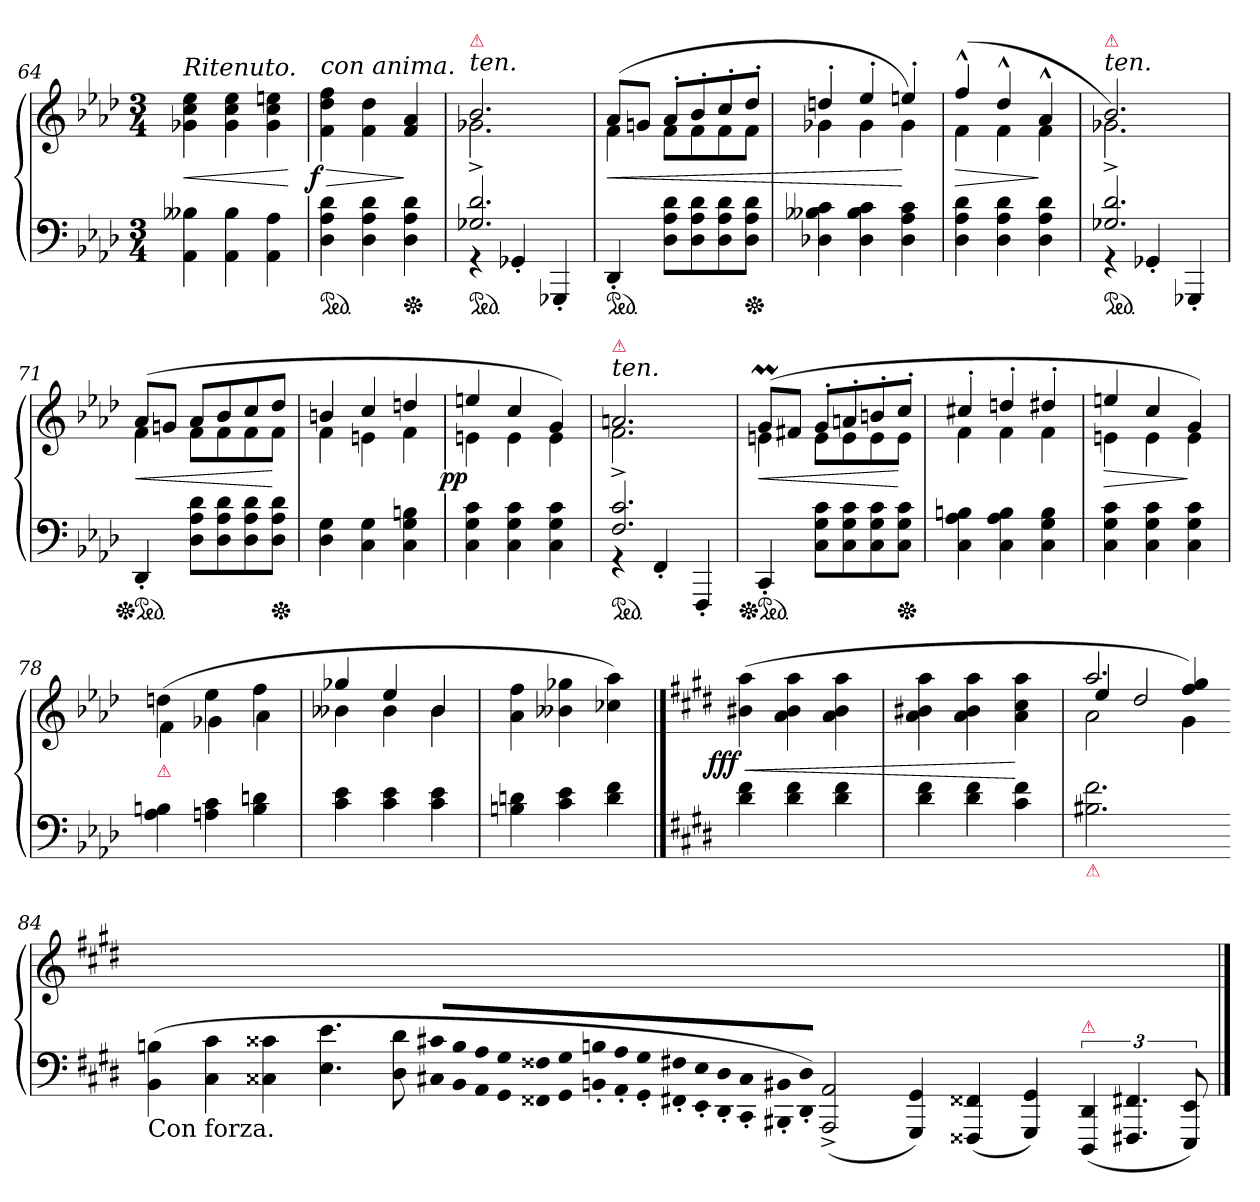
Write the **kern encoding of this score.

**kern	**kern	**dynam
*part1	*part1	*part1
*staff2	*staff1	*staff1/2
*clefF4	*clefG2	*
*k[b-e-a-d-]	*k[b-e-a-d-]	*
*M3/4	*M3/4	*
=64	=64	=64
!	!LO:TX:a:i:t=Ritenuto.	!
4AA- 4B--X	4g-X 4cc 4ee-	<
4AA- 4B--	4g- 4cc 4ee-	.
4AA- 4A-	4g- 4cc 4een	.
.	.	[
=65	=65	=65
!	!LO:TX:a:i:t=con anima.	!
!	!	!LO:DY:n=1:rj
*ped	*	*
4D- 4A- 4d-	4f 4dd- 4ff	> f
4D- 4A- 4d-	4f\ 4dd-\	.
*Xped	*	*
4D- 4A- 4d-	4f 4a-	]
=66	=66	=66
*^	*^	*
!	!	!LO:TX:a:i:t=ten.	!	!
!	!	!LO:TX:a:color=crimson:t=⚠	!	!
*ped	*	*	*	*
2.G-X 2.d-	4rGG	2.b-	2.g-X^<	.
.	4GG-X'</	.	.	.
.	4GGG-X'</	.	.	.
*v	*v	*	*	*
=67	=67	=67	=67
*ped	*	*	*
4DD-'<	(8a-L	4f	<
.	8gnJ	.	.
8D- 8A- 8d-L	8a-'>L	8fL	.
8D- 8A- 8d-	8b-'>	8f	.
8D- 8A- 8d-	8cc'>	8f	.
*Xped	*	*	*
8D- 8A- 8d-J	8dd-'>J	8fJ	.
=68	=68	=68	=68
4D-X 4B--X 4c	4ddn'>	4g-X	.
4D- 4B-- 4c	4ee-'>	4g-	.
4D- 4A- 4c	4een'>	4g-)	[
=69	=69	=69	=69
4D- 4A- 4d-	(>4ff^^>	4f	>
4D- 4A- 4d-	4dd-^^>	4f	.
4D- 4A- 4d-	4a-^^>	4f	]
=70	=70	=70	=70
*^	*	*	*
!	!	!LO:TX:a:i:t=ten.	!	!
!	!	!LO:TX:a:color=crimson:t=⚠	!	!
*ped	*	*	*	*
2.G-X 2.d-	4rGG	2.b-	2.g-X^<)	.
.	4GG-X'</	.	.	.
.	4GGG-X'</	.	.	.
*v	*v	*	*	*
=71	=71	=71	=71
*Xped	*	*	*
*ped	*	*	*
4DD-'<	(>8a-L	4f	<
.	8gnJ	.	.
8D- 8A- 8d-L	8a-L	8fL	.
8D- 8A- 8d-	8b-	8f	.
8D- 8A- 8d-	8cc	8f	.
*Xped	*	*	*
8D- 8A- 8d-J	8dd-J	8fJ	[
=72	=72	=72	=72
4D- 4G	4bn	4f	.
4C 4G	4cc	4en	.
4C 4G 4Bn	4ddn	4f	.
=73	=73	=73	=73
!	!	!	!LO:DY:rj
4C 4G 4c	4een	4en	pp
4C 4G 4c	4cc	4e	.
4C 4G 4c	4g)	4e	.
=74	=74	=74	=74
*^	*	*	*
!	!	!LO:TX:a:i:t=ten.	!	!
!	!	!LO:TX:a:color=crimson:t=⚠	!	!
*ped	*	*	*	*
2.F 2.c	4rGG	2.an	2.f^<	.
.	4FF'</	.	.	.
.	4FFF'</	.	.	.
*v	*v	*	*	*
=75	=75	=75	=75
*Xped	*	*	*
*ped	*	*	*
4CC'<	(>8gmL	4en	<
.	8f#XJ	.	.
8C 8G 8cL	8g'>L	8eL	.
8C 8G 8c	8an'>	8e	.
8C 8G 8c	8bn'>	8e	.
*Xped	*	*	*
8C 8G 8cJ	8cc'>J	8eJ	[
=76	=76	=76	=76
4C 4A- 4Bn	4cc#X'>	4f	.
4C 4A- 4B	4ddn'>	4f	.
4C 4G 4B	4dd#X'>	4f	.
=77	=77	=77	=77
4C 4G 4c	4een	4en	>
4C 4G 4c	4cc	4e	.
4C 4G 4c	4g)	4e	]
=78	=78	=78	=78
!	!LO:TX:b:i:color=crimson:t=⚠	!	!
4A- 4Bn	(>4ddn\	4f	.
4An 4c	4ee-\	4g-X	.
4B 4dn	4ff\	4a-	.
=79	=79	=79	=79
4c 4e-	4gg-X	4b--X	.
4c 4e-	4ee-	4b--	.
4c 4e-	4b--	4b--	.
*	*v	*v	*
=80	=80	=80
4Bn 4dn	4a- 4ff	.
4c 4e-	4b--X 4gg-X	.
4d 4f	4cc-X 4aa-)	.
==81	==81	==81
*k[f#c#g#d#]	*k[f#c#g#d#]	*
!	!	!LO:DY:n=1:rj
4d# 4f#	(>4b#X 4aa	< fff
4d# 4f#	4a 4b# 4aa	.
4d# 4f#	4a 4b# 4aa	.
=82	=82	=82
4d# 4f#	4a 4b#X 4aa	.
4d# 4f#	4a 4b# 4aa	.
4c# 4f#	4a 4cc# 4aa	[
=83	=83	=83
*	*^	*
*	*	*^	*
*	*	*	*^	*
!LO:TX:b:color=crimson:t=⚠	!	!	!	!	!
2.B#X 2.f#	2.aa	4ee/	2ryy	2a	.
.	.	2dd#/	.	.	.
.	.	.	4ff#/ 4gg#/)	4g#	.
=84-	=84-	=84-	=84-	=84-	=84-
!LO:TX:b:t=Con forza.	!	!	!	!	!
*	*v	*v	*v	*v	*
(>4BB! 4Bn!	2.ryy	.
4C#! 4c#!	.	.
4C##X! 4c##X!	.	.
4.E! 4.e!	2ryy	.
8D#! 8d#!	.	.
*Xtuplet	*	*
!LO:N:vis=8	!	!
20C#X! 20c#X!L	2.ryy	.
!LO:N:vis=8	!	!
20BB! 20B!	.	.
!LO:N:vis=8	!	!
20AA! 20A!	.	.
!LO:N:vis=8	!	!
20GG#! 20G#!	.	.
!LO:N:vis=8	!	!
20FF##X! 20F##X!	.	.
!LO:N:vis=8	!	!
20GG#! 20G#!	.	.
!LO:N:vis=8	!	!
20BBn!'< 20Bn!'<	.	.
!LO:N:vis=8	!	!
20AA!'< 20A!'<	.	.
!LO:N:vis=8	!	!
20GG#!'< 20G#!'<	.	.
!LO:N:vis=8	!	!
20FF#X!'< 20F#X!'<	.	.
!LO:N:vis=8	!	!
20EE!'< 20E!'<	.	.
!LO:N:vis=8	!	!
20DD#!'< 20D#!'<	.	.
!LO:N:vis=8	!	!
20CC#!'< 20C#!'<	.	.
!LO:N:vis=8	!	!
20BBB#X!'< 20BB#X!'<	.	.
!LO:N:vis=8	!	!
20DD#!'< 20D#!'<J)	.	.
(<2AAA!^> 2AA!^>	2.ryy	.
4GGG#! 4GG#!)	.	.
(<4FFF##X! 4FF##X!	2ryy	.
4GGG#! 4GG#!)	.	.
*tuplet	*	*
!LO:TX:a:color=crimson:t=⚠	!	!
(<6DDD#! 6DD#!	6ryy	.
6.FFF#X! 6.FF#X!	6.ryy	.
12EEE! 12EE!)	12ryy	.
==	==	==
*-	*-	*-
